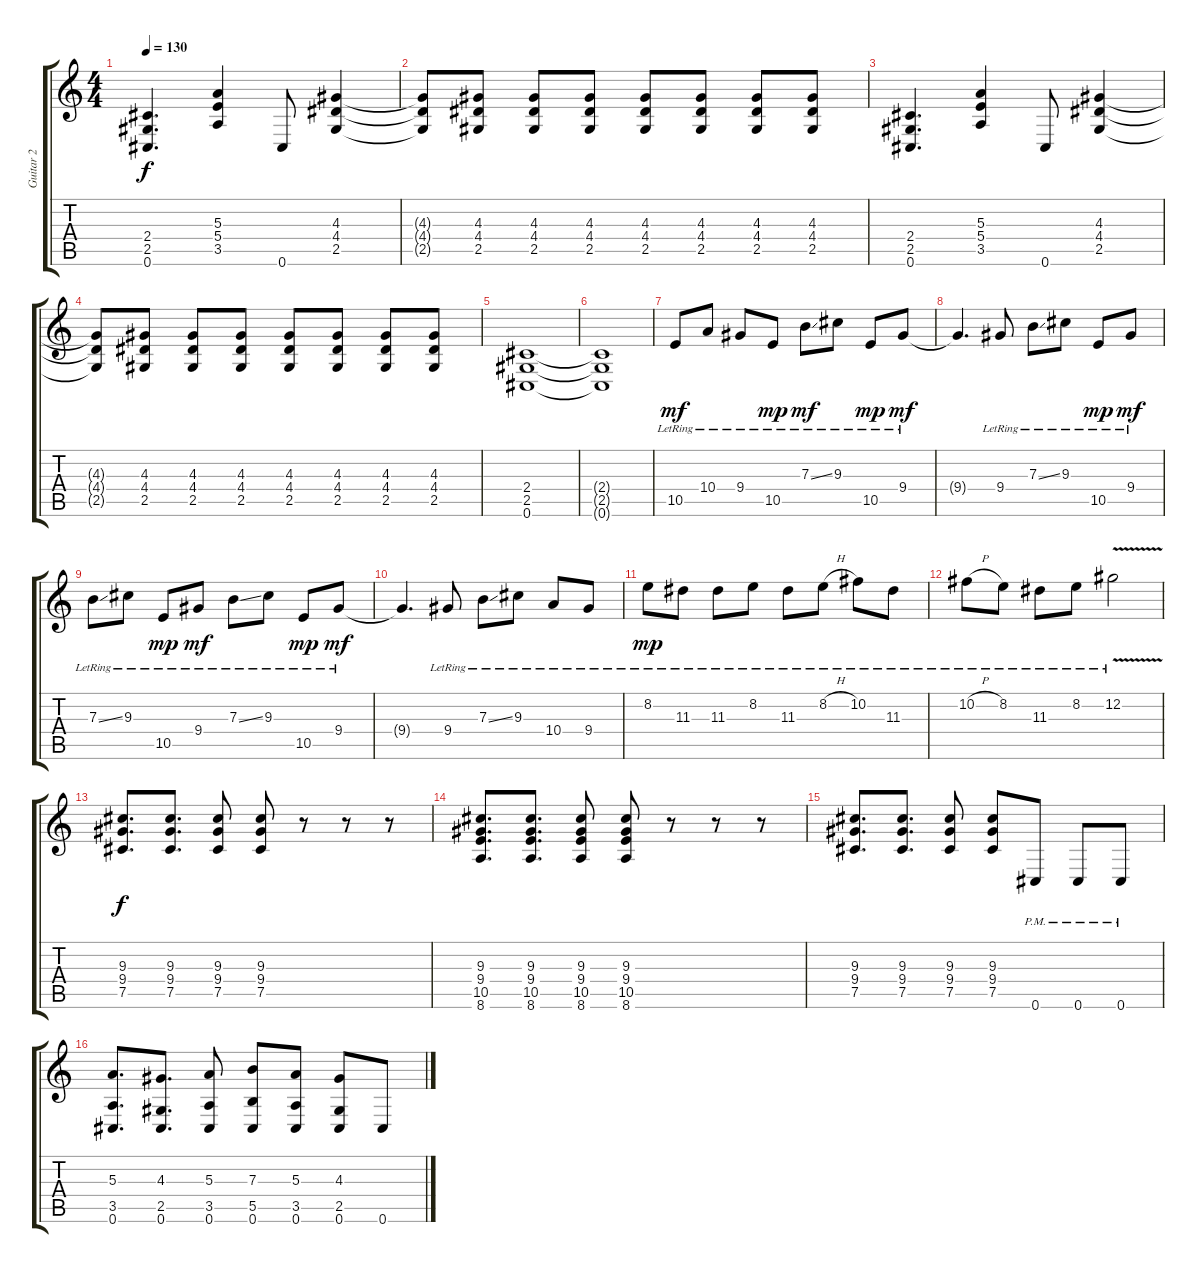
\track ("Guitar 2" "Guitar 2") {instrument electricguitarjazz}
\staff {score tabs}
\tuning (Db4 Ab3 E3 B2 Gb2 Db2) {hide}
\ts (4 4)
\tempo 130
\clef g2
\ks c
(2.4 2.5 0.6).4{d dy f} (5.3 5.4 3.5).4 0.6.8 (4.3 4.4 2.5).4 |
(4.3{t} 4.4{t} 2.5{t}).8 (4.3 4.4 2.5).8 (4.3 4.4 2.5).8 (4.3 4.4 2.5).8 (4.3 4.4 2.5).8 (4.3 4.4 2.5).8 (4.3 4.4 2.5).8 (4.3 4.4 2.5).8 |
(2.4 2.5 0.6).4{d} (5.3 5.4 3.5).4 0.6.8 (4.3 4.4 2.5).4 |
(4.3{t} 4.4{t} 2.5{t}).8 (4.3 4.4 2.5).8 (4.3 4.4 2.5).8 (4.3 4.4 2.5).8 (4.3 4.4 2.5).8 (4.3 4.4 2.5).8 (4.3 4.4 2.5).8 (4.3 4.4 2.5).8 |
(2.4 2.5 0.6).1 |
(2.4{t} 2.5{t} 0.6{t}).1 |
10.5{lr}.8{dy mf} 10.4{lr}.8 9.4{lr}.8 10.5{lr}.8{dy mp} 7.3{ss lr}.8{dy mf} 9.3{lr}.8 10.5{lr}.8{dy mp} 9.4{lr}.8{dy mf} |
9.4{t}.4{d} 9.4{lr}.8 7.3{ss lr}.8 9.3{lr}.8 10.5{lr}.8{dy mp} 9.4{lr}.8{dy mf} |
7.3{ss lr}.8 9.3{lr}.8 10.5{lr}.8{dy mp} 9.4{lr}.8{dy mf} 7.3{ss lr}.8 9.3{lr}.8 10.5{lr}.8{dy mp} 9.4{lr}.8{dy mf} |
9.4{t}.4{d} 9.4{lr}.8 7.3{ss lr}.8 9.3{lr}.8 10.4{lr}.8 9.4{lr}.8 |
8.2{lr}.8{dy mp} 11.3{lr}.8 11.3{lr}.8 8.2{lr}.8 11.3{lr}.8 8.2{h lr}.8 10.2{lr}.8 11.3{lr}.8 |
10.2{h lr}.8 8.2{lr}.8 11.3{lr}.8 8.2{lr}.8 12.2{v lr}.2 |
(9.3 9.4 7.5).8{d dy f instrument distortionguitar} (9.3 9.4 7.5).8{d} (9.3 9.4 7.5).8 (9.3 9.4 7.5).8 r.8 r.8 r.8 |
(9.3 9.4 10.5 8.6).8{d} (9.3 9.4 10.5 8.6).8{d} (9.3 9.4 10.5 8.6).8 (9.3 9.4 10.5 8.6).8 r.8 r.8 r.8 |
(9.3 9.4 7.5).8{d} (9.3 9.4 7.5).8{d} (9.3 9.4 7.5).8 (9.3 9.4 7.5).8 0.6{pm}.8 0.6{pm}.8 0.6{pm}.8 |
(5.3 3.5 0.6).8{d} (4.3 2.5 0.6).8{d} (5.3 3.5 0.6).8 (7.3 5.5 0.6).8 (5.3 3.5 0.6).8 (4.3 2.5 0.6).8 0.6.8
